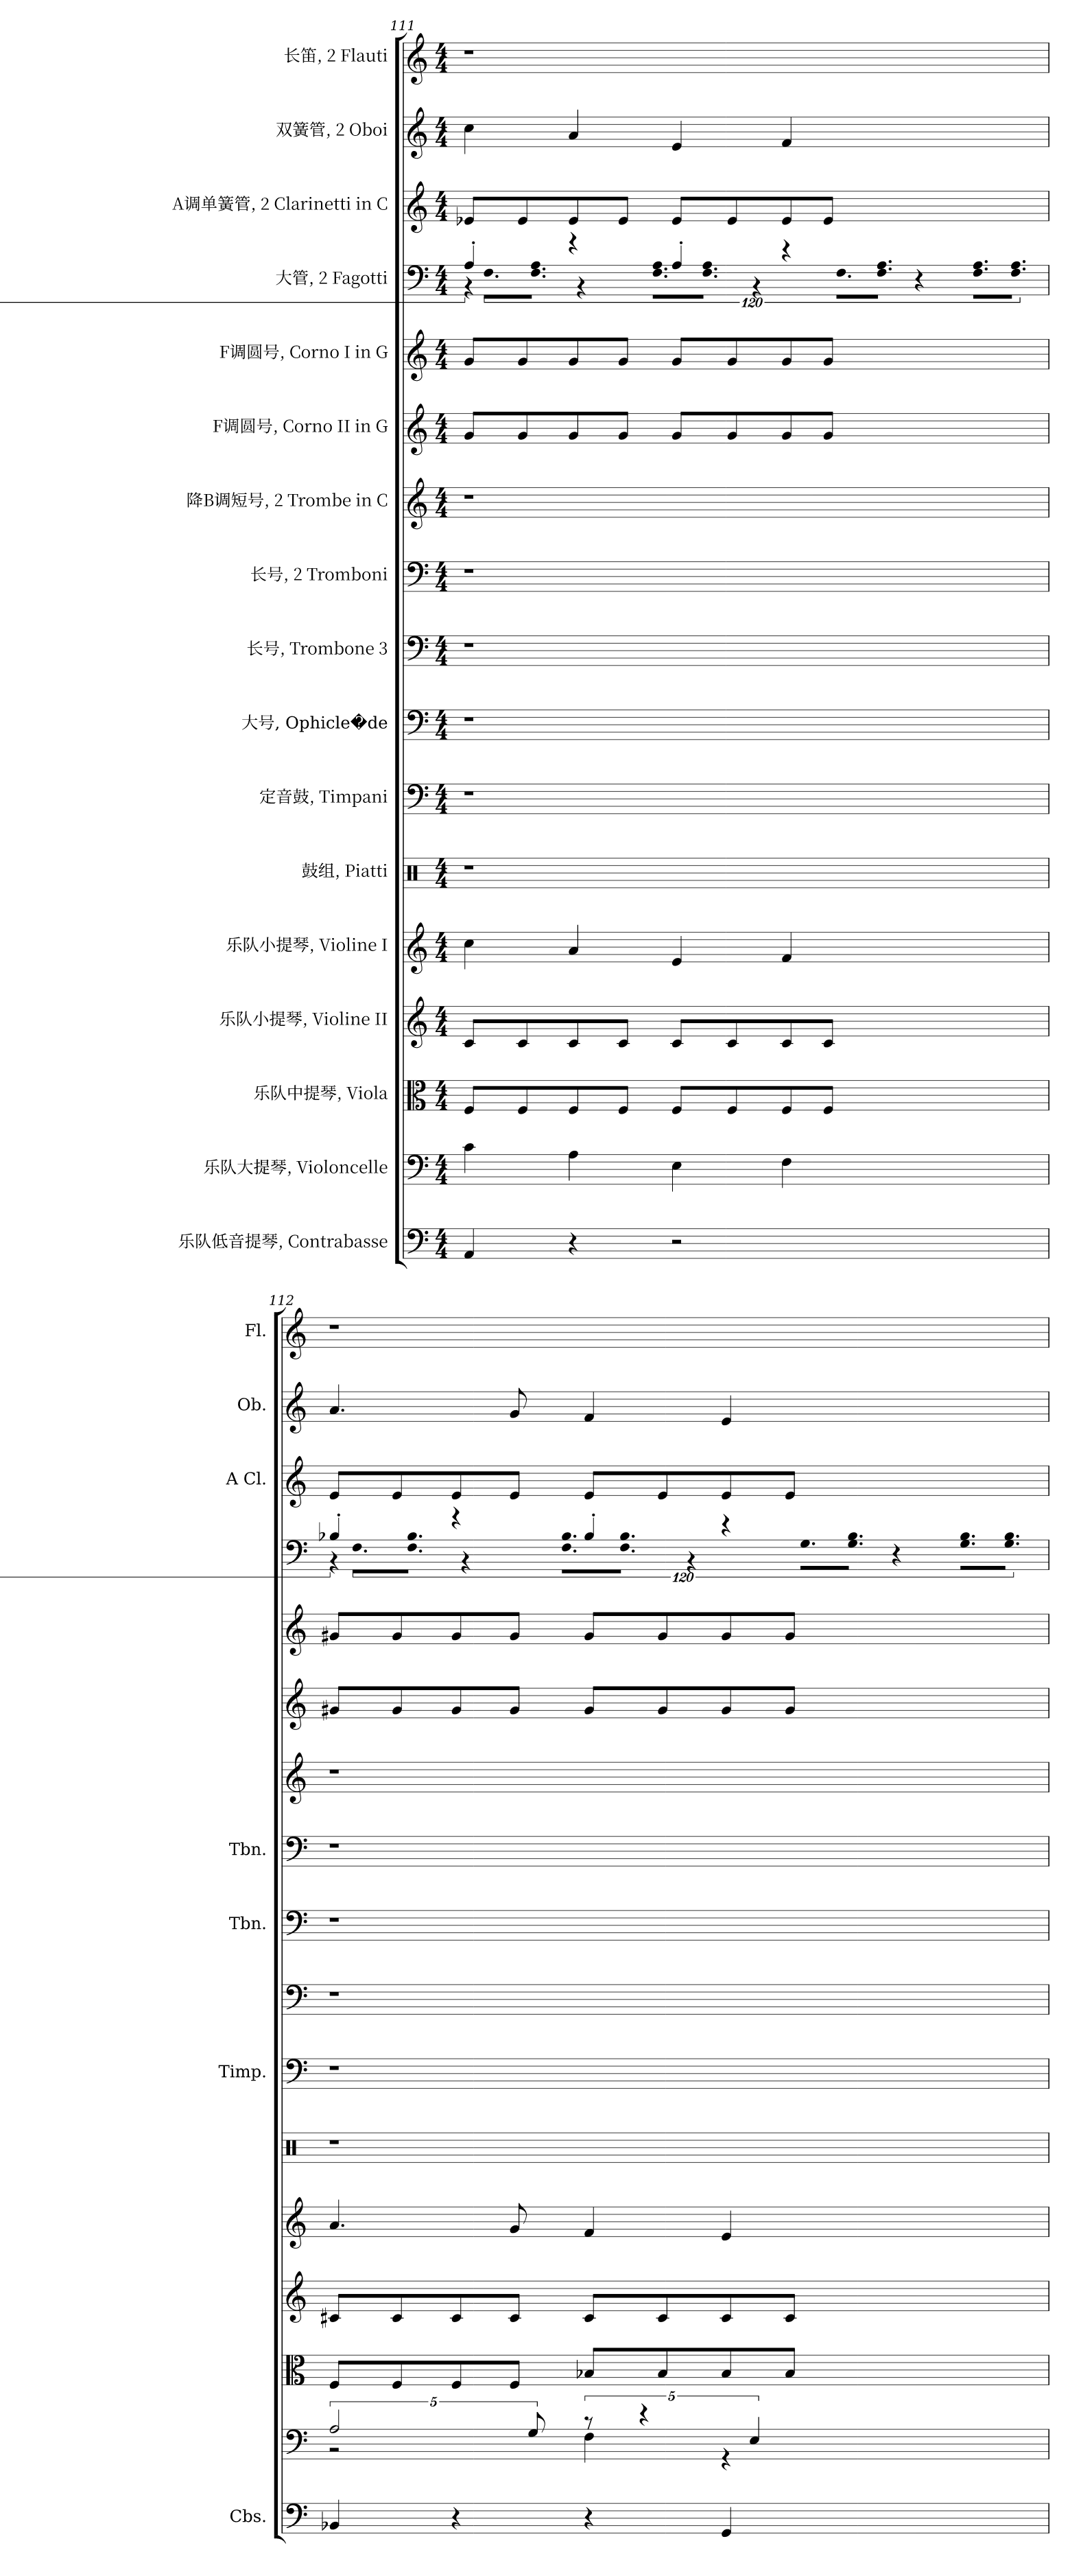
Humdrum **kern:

**kern	**kern	**kern	**kern	**kern	**kern	**kern	**kern	**kern	**kern	**kern	**kern	**kern	**kern	**kern	**kern	**kern
*part17	*part16	*part15	*part14	*part13	*part12	*part11	*part10	*part9	*part8	*part7	*part6	*part5	*part4	*part3	*part2	*part1
*staff17	*staff16	*staff15	*staff14	*staff13	*staff12	*staff11	*staff10	*staff9	*staff8	*staff7	*staff6	*staff5	*staff4	*staff3	*staff2	*staff1
*I"乐队低音提琴, Contrabasse	*I"乐队大提琴, Violoncelle	*I"乐队中提琴, Viola	*I"乐队小提琴, Violine II	*I"乐队小提琴, Violine I	*I"鼓组, Piatti	*I"定音鼓, Timpani	*I"大号, Ophicle�de	*I"长号, Trombone 3	*I"长号, 2 Tromboni	*I"降B调短号, 2 Trombe in C	*I"F调圆号, Corno II in G	*I"F调圆号, Corno I in G	*I"大管, 2 Fagotti	*I"A调单簧管, 2 Clarinetti in C	*I"双簧管, 2 Oboi	*I"长笛, 2 Flauti
*I'Cbs.	*	*	*	*	*	*I'Timp.	*	*I'Tbn.	*I'Tbn.	*	*	*	*	*I'A Cl.	*I'Ob.	*I'Fl.
*clefF4	*clefF4	*clefC3	*clefG2	*clefG2	*clefX	*clefF4	*clefF4	*clefF4	*clefF4	*clefG2	*clefG2	*clefG2	*clefF4	*clefG2	*clefG2	*clefG2
*ITrd7c12	*	*	*	*	*	*	*	*	*	*ITrd1c2	*ITrd4c7	*ITrd4c7	*	*ITrd2c3	*	*
*k[]	*k[]	*k[]	*k[]	*k[]	*k[]	*k[]	*k[]	*k[]	*k[]	*k[b-e-]	*k[b-]	*k[b-]	*k[]	*k[f#c#g#]	*k[]	*k[]
*M4/4	*M4/4	*M4/4	*M4/4	*M4/4	*M4/4	*M4/4	*M4/4	*M4/4	*M4/4	*M4/4	*M4/4	*M4/4	*M4/4	*M4/4	*M4/4	*M4/4
*MM158	*MM158	*MM158	*MM158	*MM158	*MM158	*MM158	*MM158	*MM158	*MM158	*MM158	*MM158	*MM158	*MM158	*MM158	*MM158	*MM158
=111	=111	=111	=111	=111	=111	=111	=111	=111	=111	=111	=111	=111	=111	=111	=111	=111
*	*	*	*	*	*	*	*	*	*	*	*	*	*^	*	*	*
!	!	!	!	!	!	!	!	!	!	!	!	!	!	!LO:N:vis=32	!	!	!
4AAA/	4c\	8F/L	8c/L	4cc\	1r	1r	1r	1r	1r	1r	8c/L	8c/L	4A'/	640%23r	8cn/L	4cc\	1r
!	!	!	!	!	!	!	!	!	!	!	!	!	!	!LO:N:vis=16.	!	!	!
.	.	.	.	.	.	.	.	.	.	.	.	.	.	960%103F\LL	.	.	.
.	.	8F/	8c/	.	.	.	.	.	.	.	8c/	8c/	.	.	8c/	.	.
!	!	!	!	!	!	!	!	!	!	!	!	!	!	!LO:N:vis=16.	!	!	!
.	.	.	.	.	.	.	.	.	.	.	.	.	.	960%103F\ 960%103A\JJ	.	.	.
4r	4A\	8F/	8c/	4a/	.	.	.	.	.	.	8c/	8c/	4r	.	8c/	4a/	.
!	!	!	!	!	!	!	!	!	!	!	!	!	!	!LO:N:vis=32	!	!	!
.	.	.	.	.	.	.	.	.	.	.	.	.	.	640%23r	.	.	.
!	!	!	!	!	!	!	!	!	!	!	!	!	!	!LO:N:vis=16.	!	!	!
.	.	.	.	.	.	.	.	.	.	.	.	.	.	960%103F\ 960%103A\LL	.	.	.
.	.	8F/J	8c/J	.	.	.	.	.	.	.	8c/J	8c/J	.	.	8c/J	.	.
!	!	!	!	!	!	!	!	!	!	!	!	!	!	!LO:N:vis=16.	!	!	!
.	.	.	.	.	.	.	.	.	.	.	.	.	.	960%103F\ 960%103A\JJ	.	.	.
2r	4E\	8F/L	8c/L	4e/	.	.	.	.	.	.	8c/L	8c/L	4A'/	.	8c/L	4e/	.
!	!	!	!	!	!	!	!	!	!	!	!	!	!	!LO:N:vis=32	!	!	!
.	.	.	.	.	.	.	.	.	.	.	.	.	.	640%23r	.	.	.
!	!	!	!	!	!	!	!	!	!	!	!	!	!	!LO:N:vis=16.	!	!	!
.	.	.	.	.	.	.	.	.	.	.	.	.	.	960%103F\LL	.	.	.
.	.	8F/	8c/	.	.	.	.	.	.	.	8c/	8c/	.	.	8c/	.	.
!	!	!	!	!	!	!	!	!	!	!	!	!	!	!LO:N:vis=16.	!	!	!
.	.	.	.	.	.	.	.	.	.	.	.	.	.	960%103F\ 960%103A\JJ	.	.	.
.	4F\	8F/	8c/	4f/	.	.	.	.	.	.	8c/	8c/	4r	.	8c/	4f/	.
!	!	!	!	!	!	!	!	!	!	!	!	!	!	!LO:N:vis=32	!	!	!
.	.	.	.	.	.	.	.	.	.	.	.	.	.	640%23r	.	.	.
!	!	!	!	!	!	!	!	!	!	!	!	!	!	!LO:N:vis=16.	!	!	!
.	.	.	.	.	.	.	.	.	.	.	.	.	.	960%103F\ 960%103A\LL	.	.	.
.	.	8F/J	8c/J	.	.	.	.	.	.	.	8c/J	8c/J	.	.	8c/J	.	.
!	!	!	!	!	!	!	!	!	!	!	!	!	!	!LO:N:vis=16.	!	!	!
.	.	.	.	.	.	.	.	.	.	.	.	.	.	960%103F\ 960%103A\JJ	.	.	.
480ryy	480ryy	480ryy	480ryy	480ryy	480ryy	480ryy	480ryy	480ryy	480ryy	480ryy	480ryy	480ryy	480ryy	.	480ryy	480ryy	480ryy
!!LO:PB:g=z
=112	=112	=112	=112	=112	=112	=112	=112	=112	=112	=112	=112	=112	=112	=112	=112	=112	=112
*	*	*	*	*	*	*	*	*	*	*	*	*	*	*	*	*	*MM156
*	*^	*	*	*	*	*	*	*	*	*	*	*	*	*	*	*	*
!	!	!	!	!	!	!	!	!	!	!	!	!	!	!	!LO:N:vis=32	!	!	!
4BBB-X/	5%2A/	2r	8F/L	8c#X/L	4.a/	1r	1r	1r	1r	1r	1r	8c#X/L	8c#X/L	4B-X'/	640%23r	8c#/L	4.a/	1r
!	!	!	!	!	!	!	!	!	!	!	!	!	!	!	!LO:N:vis=16.	!	!	!
.	.	.	.	.	.	.	.	.	.	.	.	.	.	.	960%103F\LL	.	.	.
.	.	.	8F/	8c#/	.	.	.	.	.	.	.	8c#/	8c#/	.	.	8c#/	.	.
!	!	!	!	!	!	!	!	!	!	!	!	!	!	!	!LO:N:vis=16.	!	!	!
.	.	.	.	.	.	.	.	.	.	.	.	.	.	.	960%103F\ 960%103B-\JJ	.	.	.
4r	.	.	8F/	8c#/	.	.	.	.	.	.	.	8c#/	8c#/	4r	.	8c#/	.	.
!	!	!	!	!	!	!	!	!	!	!	!	!	!	!	!LO:N:vis=32	!	!	!
.	.	.	.	.	.	.	.	.	.	.	.	.	.	.	640%23r	.	.	.
!	!	!	!	!	!	!	!	!	!	!	!	!	!	!	!LO:N:vis=16.	!	!	!
.	.	.	.	.	.	.	.	.	.	.	.	.	.	.	960%103F\ 960%103B-\LL	.	.	.
.	.	.	8F/J	8c#/J	8g/	.	.	.	.	.	.	8c#/J	8c#/J	.	.	8c#/J	8g/	.
!	!	!	!	!	!	!	!	!	!	!	!	!	!	!	!LO:N:vis=16.	!	!	!
.	.	.	.	.	.	.	.	.	.	.	.	.	.	.	960%103F\ 960%103B-\JJ	.	.	.
.	10G/	.	.	.	.	.	.	.	.	.	.	.	.	.	.	.	.	.
4r	10r	4F\	8B-X/L	8c#/L	4f/	.	.	.	.	.	.	8c#/L	8c#/L	4B-'/	.	8c#/L	4f/	.
!	!	!	!	!	!	!	!	!	!	!	!	!	!	!	!LO:N:vis=32	!	!	!
.	.	.	.	.	.	.	.	.	.	.	.	.	.	.	640%23r	.	.	.
!	!	!	!	!	!	!	!	!	!	!	!	!	!	!	!LO:N:vis=16.	!	!	!
.	.	.	.	.	.	.	.	.	.	.	.	.	.	.	960%103G\LL	.	.	.
.	5r	.	.	.	.	.	.	.	.	.	.	.	.	.	.	.	.	.
.	.	.	8B-/	8c#/	.	.	.	.	.	.	.	8c#/	8c#/	.	.	8c#/	.	.
!	!	!	!	!	!	!	!	!	!	!	!	!	!	!	!LO:N:vis=16.	!	!	!
.	.	.	.	.	.	.	.	.	.	.	.	.	.	.	960%103G\ 960%103B-\JJ	.	.	.
4GGG/	.	4r	8B-/	8c#/	4e/	.	.	.	.	.	.	8c#/	8c#/	4r	.	8c#/	4e/	.
!	!	!	!	!	!	!	!	!	!	!	!	!	!	!	!LO:N:vis=32	!	!	!
.	.	.	.	.	.	.	.	.	.	.	.	.	.	.	640%23r	.	.	.
!	!	!	!	!	!	!	!	!	!	!	!	!	!	!	!LO:N:vis=16.	!	!	!
.	.	.	.	.	.	.	.	.	.	.	.	.	.	.	960%103G\ 960%103B-\LL	.	.	.
.	5E/	.	.	.	.	.	.	.	.	.	.	.	.	.	.	.	.	.
.	.	.	8B-/J	8c#/J	.	.	.	.	.	.	.	8c#/J	8c#/J	.	.	8c#/J	.	.
!	!	!	!	!	!	!	!	!	!	!	!	!	!	!	!LO:N:vis=16.	!	!	!
.	.	.	.	.	.	.	.	.	.	.	.	.	.	.	960%103G\ 960%103B-\JJ	.	.	.
480ryy	480ryy	480ryy	480ryy	480ryy	480ryy	480ryy	480ryy	480ryy	480ryy	480ryy	480ryy	480ryy	480ryy	480ryy	.	480ryy	480ryy	480ryy
*	*v	*v	*	*	*	*	*	*	*	*	*	*	*	*v	*v	*	*	*
=	=	=	=	=	=	=	=	=	=	=	=	=	=	=	=	=
*-	*-	*-	*-	*-	*-	*-	*-	*-	*-	*-	*-	*-	*-	*-	*-	*-
